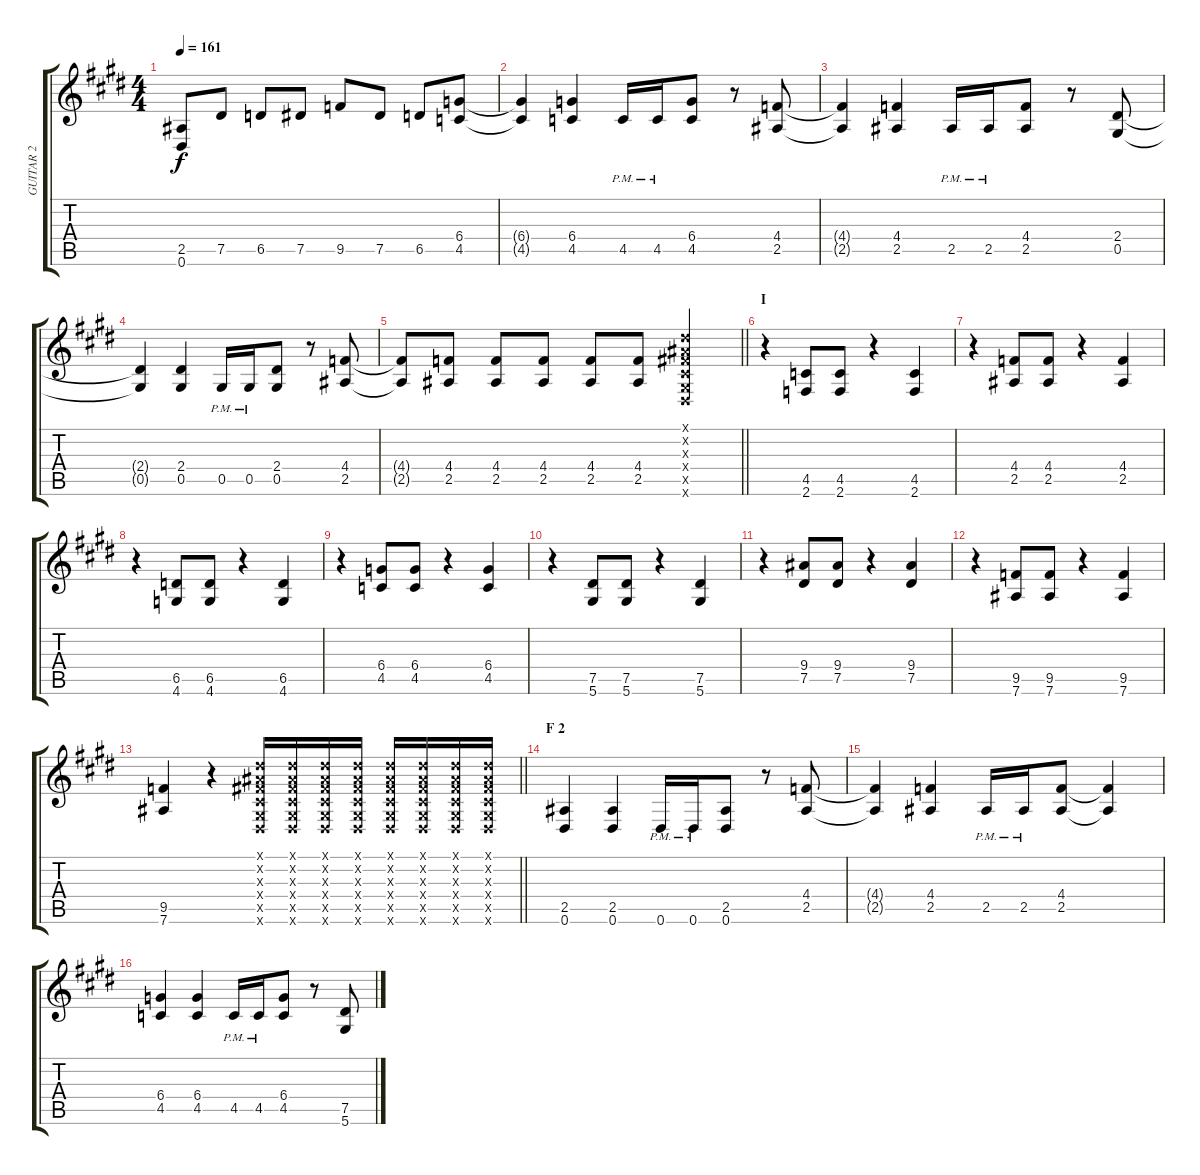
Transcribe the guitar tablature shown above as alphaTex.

\track ("GUITAR 2" "GUITAR 2") {instrument distortionguitar}
\staff {score tabs}
\tuning (Eb4 Bb3 Gb3 Db3 Ab2 Eb2) {hide}
\ts (4 4)
\tempo 161
\clef g2
\ks e
(2.5{t} 0.6{t}).8{dy f} 7.5.8 6.5.8 7.5.8 9.5.8 7.5.8 6.5.8 (6.4 4.5).8 |
(6.4{t} 4.5{t}).4 (6.4 4.5).4 4.5{pm}.16 4.5{pm}.16 (6.4 4.5).8 r.8 (4.4 2.5).8 |
(4.4{t} 2.5{t}).4 (4.4 2.5).4 2.5{pm}.16 2.5{pm}.16 (4.4 2.5).8 r.8 (2.4 0.5).8 |
(2.4{t} 0.5{t}).4 (2.4 0.5).4 0.5{pm}.16 0.5{pm}.16 (2.4 0.5).8 r.8 (4.4 2.5).8 |
\barLineRight lightlight
(4.4{t} 2.5{t}).8 (4.4 2.5).8 (4.4 2.5).8 (4.4 2.5).8 (4.4 2.5).8 (4.4 2.5).8 (0.1{x} 0.2{x} 0.3{x} 0.4{x} 0.5{x} 0.6{x}).4 |
\section ("" "I")
r.4{volume 8 balance 8 instrument electricguitarclean} (4.5 2.6).8 (4.5 2.6).8 r.4 (4.5 2.6).4 |
r.4 (4.4 2.5).8 (4.4 2.5).8 r.4 (4.4 2.5).4 |
r.4 (6.5 4.6).8 (6.5 4.6).8 r.4 (6.5 4.6).4 |
r.4 (6.4 4.5).8 (6.4 4.5).8 r.4 (6.4 4.5).4 |
r.4 (7.5 5.6).8 (7.5 5.6).8 r.4 (7.5 5.6).4 |
r.4 (9.4 7.5).8 (9.4 7.5).8 r.4 (9.4 7.5).4 |
r.4 (9.5 7.6).8 (9.5 7.6).8 r.4 (9.5 7.6).4 |
\barLineRight lightlight
(9.5 7.6).4 r.4{instrument distortionguitar} (0.1{x} 0.2{x} 0.3{x} 0.4{x} 0.5{x} 0.6{x}).16 (0.1{x} 0.2{x} 0.3{x} 0.4{x} 0.5{x} 0.6{x}).16 (0.1{x} 0.2{x} 0.3{x} 0.4{x} 0.5{x} 0.6{x}).16 (0.1{x} 0.2{x} 0.3{x} 0.4{x} 0.5{x} 0.6{x}).16 (0.1{x} 0.2{x} 0.3{x} 0.4{x} 0.5{x} 0.6{x}).16 (0.1{x} 0.2{x} 0.3{x} 0.4{x} 0.5{x} 0.6{x}).16 (0.1{x} 0.2{x} 0.3{x} 0.4{x} 0.5{x} 0.6{x}).16 (0.1{x} 0.2{x} 0.3{x} 0.4{x} 0.5{x} 0.6{x}).16 |
\section ("" "F 2")
(2.5 0.6).4{volume 8 balance 3} (2.5 0.6).4 0.6{pm}.16 0.6{pm}.16 (2.5 0.6).8 r.8 (4.4 2.5).8 |
(4.4{t} 2.5{t}).4 (4.4 2.5).4 2.5{pm}.16 2.5{pm}.16 (4.4 2.5).8 (4.4{t} 2.5{t}).4 |
(6.4 4.5).4 (6.4 4.5).4 4.5{pm}.16 4.5{pm}.16 (6.4 4.5).8 r.8 (7.5 5.6).8
